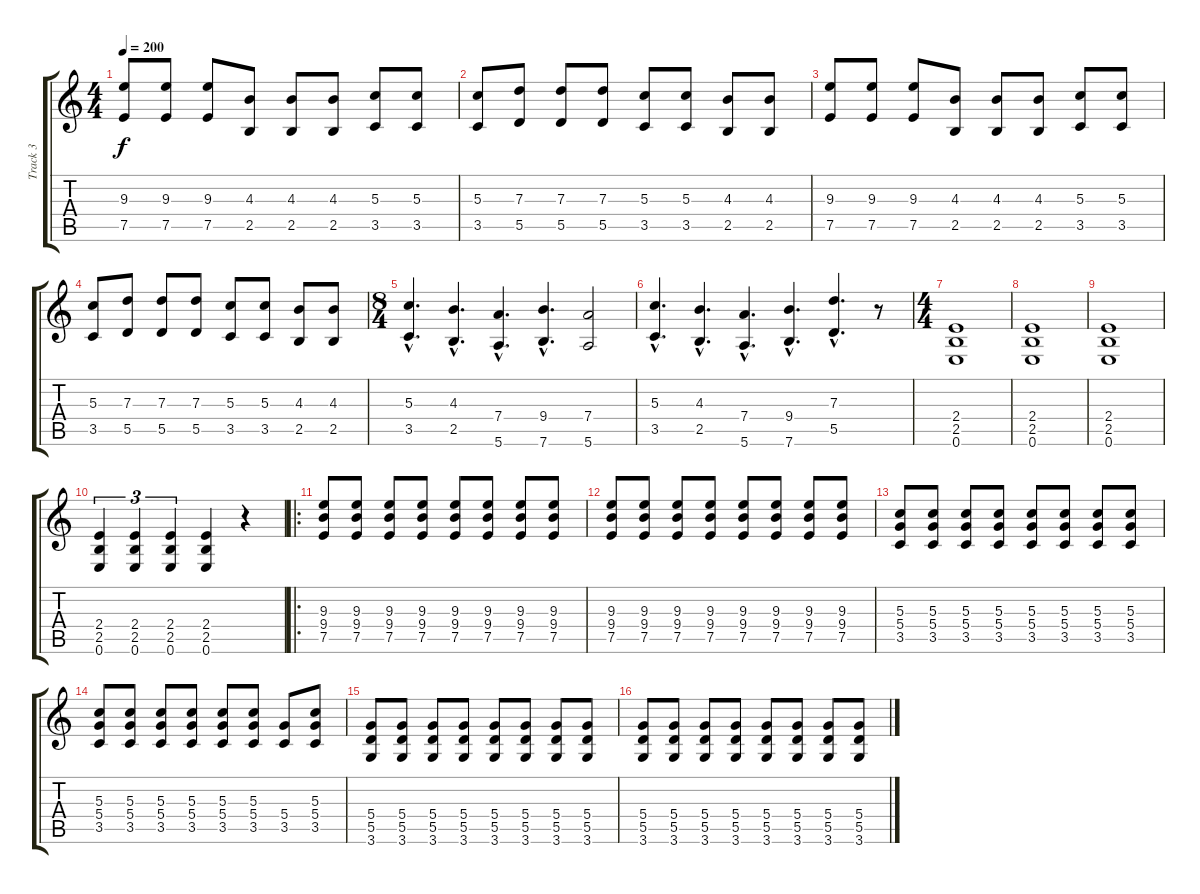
\track ("Track 3" "Track 3") {instrument distortionguitar}
\staff {score tabs}
\tuning (E4 B3 G3 D3 A2 E2) {hide}
\ts (4 4)
\tempo 200
\clef g2
\ks c
(9.3 7.5).8{dy f} (9.3 7.5).8 (9.3 7.5).8 (4.3 2.5).8 (4.3 2.5).8 (4.3 2.5).8 (5.3 3.5).8 (5.3 3.5).8 |
(5.3 3.5).8 (7.3 5.5).8 (7.3 5.5).8 (7.3 5.5).8 (5.3 3.5).8 (5.3 3.5).8 (4.3 2.5).8 (4.3 2.5).8 |
(9.3 7.5).8 (9.3 7.5).8 (9.3 7.5).8 (4.3 2.5).8 (4.3 2.5).8 (4.3 2.5).8 (5.3 3.5).8 (5.3 3.5).8 |
(5.3 3.5).8 (7.3 5.5).8 (7.3 5.5).8 (7.3 5.5).8 (5.3 3.5).8 (5.3 3.5).8 (4.3 2.5).8 (4.3 2.5).8 |
\ts (8 4)
(5.3{hac} 3.5{hac}).4{d} (4.3{hac} 2.5{hac}).4{d} (7.4{hac} 5.6{hac}).4{d} (9.4{hac} 7.6{hac}).4{d} (7.4 5.6).2 |
(5.3{hac} 3.5{hac}).4{d} (4.3{hac} 2.5{hac}).4{d} (7.4{hac} 5.6{hac}).4{d} (9.4{hac} 7.6{hac}).4{d} (7.3{hac} 5.5{hac}).4{d} r.8 |
\ts (4 4)
(2.4 2.5 0.6).1 |
(2.4 2.5 0.6).1 |
(2.4 2.5 0.6).1 |
(2.4 2.5 0.6).4{tu (3 2)} (2.4 2.5 0.6).4{tu (3 2)} (2.4 2.5 0.6).4{tu (3 2)} (2.4 2.5 0.6).4 r.4 |
\ro
(9.3 9.4 7.5).8 (9.3 9.4 7.5).8 (9.3 9.4 7.5).8 (9.3 9.4 7.5).8 (9.3 9.4 7.5).8 (9.3 9.4 7.5).8 (9.3 9.4 7.5).8 (9.3 9.4 7.5).8 |
(9.3 9.4 7.5).8 (9.3 9.4 7.5).8 (9.3 9.4 7.5).8 (9.3 9.4 7.5).8 (9.3 9.4 7.5).8 (9.3 9.4 7.5).8 (9.3 9.4 7.5).8 (9.3 9.4 7.5).8 |
(5.3 5.4 3.5).8 (5.3 5.4 3.5).8 (5.3 5.4 3.5).8 (5.3 5.4 3.5).8 (5.3 5.4 3.5).8 (5.3 5.4 3.5).8 (5.3 5.4 3.5).8 (5.3 5.4 3.5).8 |
(5.3 5.4 3.5).8 (5.3 5.4 3.5).8 (5.3 5.4 3.5).8 (5.3 5.4 3.5).8 (5.3 5.4 3.5).8 (5.3 5.4 3.5).8 (5.4 3.5).8 (5.3 5.4 3.5).8 |
(5.4 5.5 3.6).8 (5.4 5.5 3.6).8 (5.4 5.5 3.6).8 (5.4 5.5 3.6).8 (5.4 5.5 3.6).8 (5.4 5.5 3.6).8 (5.4 5.5 3.6).8 (5.4 5.5 3.6).8 |
(5.4 5.5 3.6).8 (5.4 5.5 3.6).8 (5.4 5.5 3.6).8 (5.4 5.5 3.6).8 (5.4 5.5 3.6).8 (5.4 5.5 3.6).8 (5.4 5.5 3.6).8 (5.4 5.5 3.6).8
